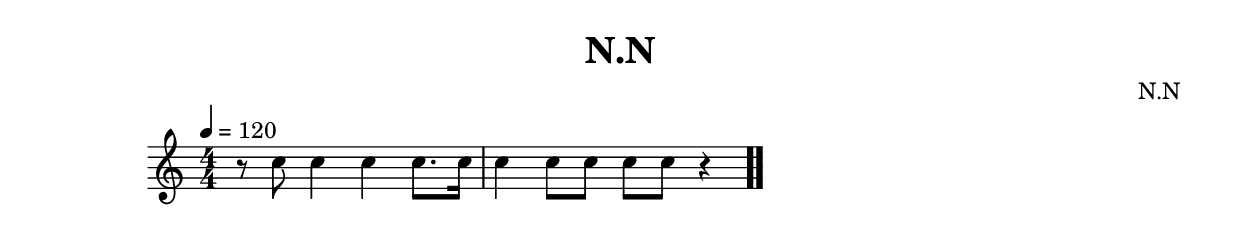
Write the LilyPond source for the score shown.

\version "2.13.2"

#(ly:set-option 'point-and-click #f)

\header {
  title = "N.N"
  composer = "N.N"
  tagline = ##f
}
global =
{
    \override Staff.TimeSignature #'style = #'()
    \time 4/4
    \clef "treble"
    \key c \major
    \override Rest #'direction = #'0
    \override MultiMeasureRest #'staff-position = #0
}
\score
{
<<
    \transpose c' c'

    
    \new Staff
    <<
    \transpose c' c'

    {
      \global
  		%\override Score.MetronomeMark #'transparent = ##t
  		%\override Score.MetronomeMark #'stencil = ##f
  		
  		\override HorizontalBracket #'direction = #UP
  		\override HorizontalBracket #'bracket-flare = #'(0 . 0)
  		
  		\override TextSpanner #'dash-fraction = #1.0
  		\override TextSpanner #'bound-details #'left #'text = \markup{ \concat{\draw-line #'(0 . -1.0) \draw-line #'(1.0 . 0) }}
  		\override TextSpanner #'bound-details #'right #'text = \markup{ \concat{ \draw-line #'(1.0 . 0) \draw-line #'(0 . -1.0) }}
          \set Score.markFormatter = #format-mark-box-numbers


      \tempo 4 = 120
      \set Score.currentBarNumber = #1
     
      | \time 4/4 r8 c''8 c''4 c''4 c''8. c''16 
      | c''4 c''8 c''8 c''8 c''8 r4\bar  ".."
    }
    >>
>>    
}
